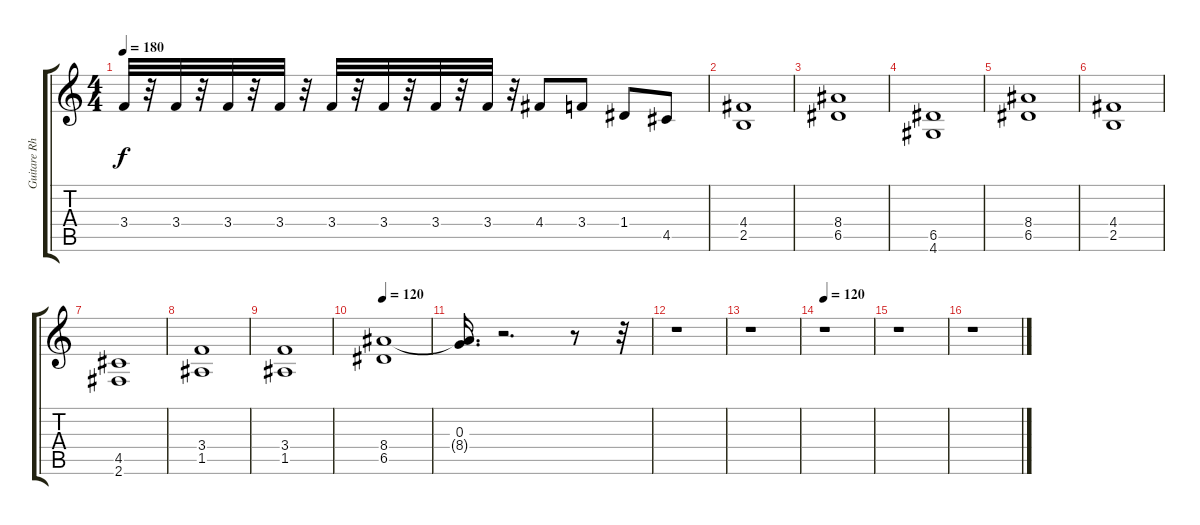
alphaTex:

\track ("Guitare Rhytmique" "Guitare Rh") {instrument overdrivenguitar}
\staff {score tabs}
\tuning (E4 B3 G3 D3 A2 E2) {hide}
\ts (4 4)
\tempo 180
\clef g2
\ks c
3.4.32{dy f} r.32 3.4.32 r.32 3.4.32 r.32 3.4.32 r.32 3.4.32 r.32 3.4.32 r.32 3.4.32 r.32 3.4.32 r.32 4.4.8{instrument distortionguitar} 3.4.8 1.4.8 4.5.8 |
(4.4 2.5).1 |
(8.4 6.5).1 |
(6.5 4.6).1 |
(8.4 6.5).1 |
(4.4 2.5).1 |
(4.5 2.6).1 |
(3.4 1.5).1 |
(3.4 1.5).1 |
\tempo 120
(8.4 6.5).1 |
(0.3 8.4{t}).16{d} r.2{d} r.8 r.32 |
r.1 |
r.1 |
\tempo 120
r.1 |
r.1 |
r.1
